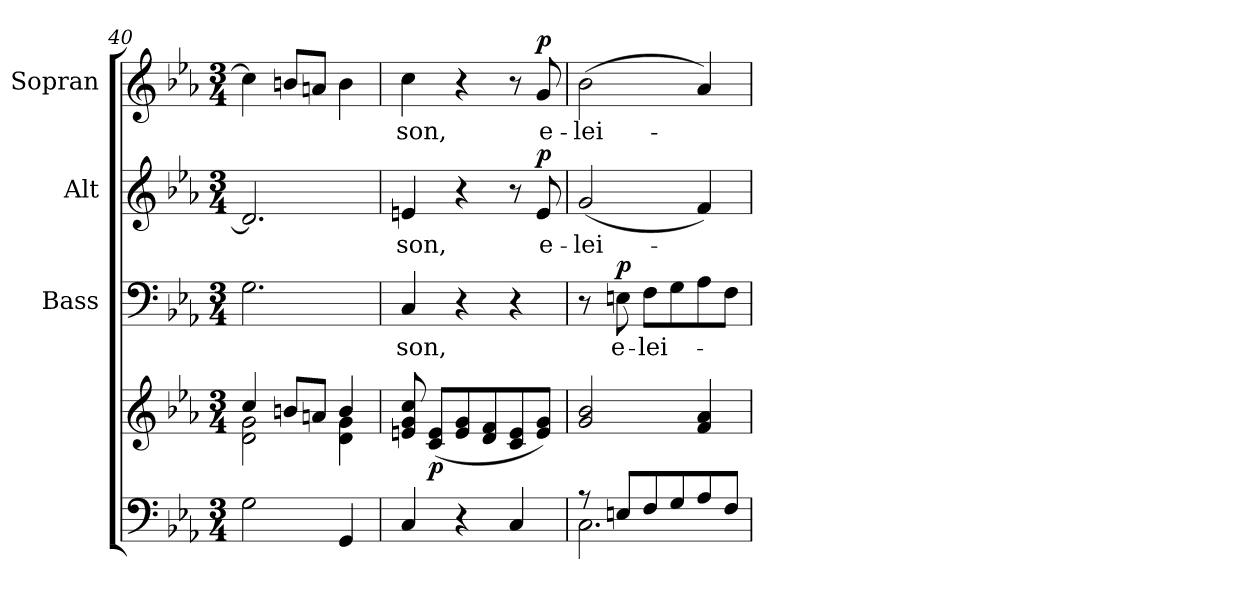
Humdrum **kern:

**kern	**kern	**dynam	**kern	**text	**dynam	**kern	**text	**dynam	**kern	**text	**dynam
*part4	*part4	*part4	*part3	*part3	*part3	*part2	*part2	*part2	*part1	*part1	*part1
*staff5	*staff4	*staff4/5	*staff3	*staff3	*staff3	*staff2	*staff2	*staff2	*staff1	*staff1	*staff1
*	*	*	*I"Bass	*	*	*I"Alt	*	*	*I"Sopran	*	*
*	*	*	*I'B.	*	*	*I'A.	*	*	*I'S.	*	*
*clefF4	*clefG2	*	*clefF4	*	*	*clefG2	*	*	*clefG2	*	*
*k[b-e-a-]	*k[b-e-a-]	*	*k[b-e-a-]	*	*	*k[b-e-a-]	*	*	*k[b-e-a-]	*	*
*E-:	*E-:	*	*E-:	*	*	*E-:	*	*	*E-:	*	*
*M3/4	*M3/4	*	*M3/4	*	*	*M3/4	*	*	*M3/4	*	*
=40	=40	=40	=40	=40	=40	=40	=40	=40	=40	=40	=40
*	*^	*	*	*	*	*	*	*	*	*	*
2G\	4cc/	2d\ 2g\	.	2.G\	.	.	2.d/]	.	.	4cc\]	.	.
.	8bn/L	.	.	.	.	.	.	.	.	8bn/L	.	.
.	8an/J	.	.	.	.	.	.	.	.	8an/J	.	.
4GG/	4b/	4d\ 4g\	.	.	.	.	.	.	.	4b\	.	.
=41	=41	=41	=41	=41	=41	=41	=41	=41	=41	=41	=41	=41
!	!	!	!	!	!LO:LY:b	!	!	!LO:LY:b	!	!	!LO:LY:b	!
*	*v	*v	*	*	*	*	*	*	*	*	*	*
4C/	8en/ 8g/ 8cc/	.	4C/	-son,	.	4en/	-son,	.	4cc\	-son,	.
!	!	!LO:DY:b	!	!	!	!	!	!	!	!	!
.	(<8c/ 8e/L	p	.	.	.	.	.	.	.	.	.
4r	8e/ 8g/	.	4r	.	.	4r	.	.	4r	.	.
.	8d/ 8f/	.	.	.	.	.	.	.	.	.	.
4C/	8c/ 8e/	.	4r	.	.	8r	.	.	8r	.	.
!	!	!	!	!	!	!	!LO:LY:b	!LO:DY:a	!	!LO:LY:b	!LO:DY:a
.	8e/ 8g/J)	.	.	.	.	8e/	e-	p	8g/	e-	p
=42	=42	=42	=42	=42	=42	=42	=42	=42	=42	=42	=42
*^	*	*	*	*	*	*	*	*	*	*	*
!	!	!	!	!	!	!	!	!LO:LY:b	!	!	!LO:LY:b	!
8rG	2.C\	2g/ 2b-/	.	8r	.	.	(<2g/	-lei-	.	(>2b-\	-lei-	.
!	!	!	!	!	!LO:LY:b	!LO:DY:a	!	!	!	!	!	!
8En/L	.	.	.	8En\	e-	p	.	.	.	.	.	.
!	!	!	!	!	!LO:LY:b	!	!	!	!	!	!	!
8F/	.	.	.	8F\L	-lei-	.	.	.	.	.	.	.
8G/	.	.	.	8G\	.	.	.	.	.	.	.	.
8A-/	.	4f/ 4a-/	.	8A-\	.	.	4f/)	.	.	4a-/)	.	.
8F/J	.	.	.	8F\J	.	.	.	.	.	.	.	.
*v	*v	*	*	*	*	*	*	*	*	*	*	*
=	=	=	=	=	=	=	=	=	=	=	=
*-	*-	*-	*-	*-	*-	*-	*-	*-	*-	*-	*-
